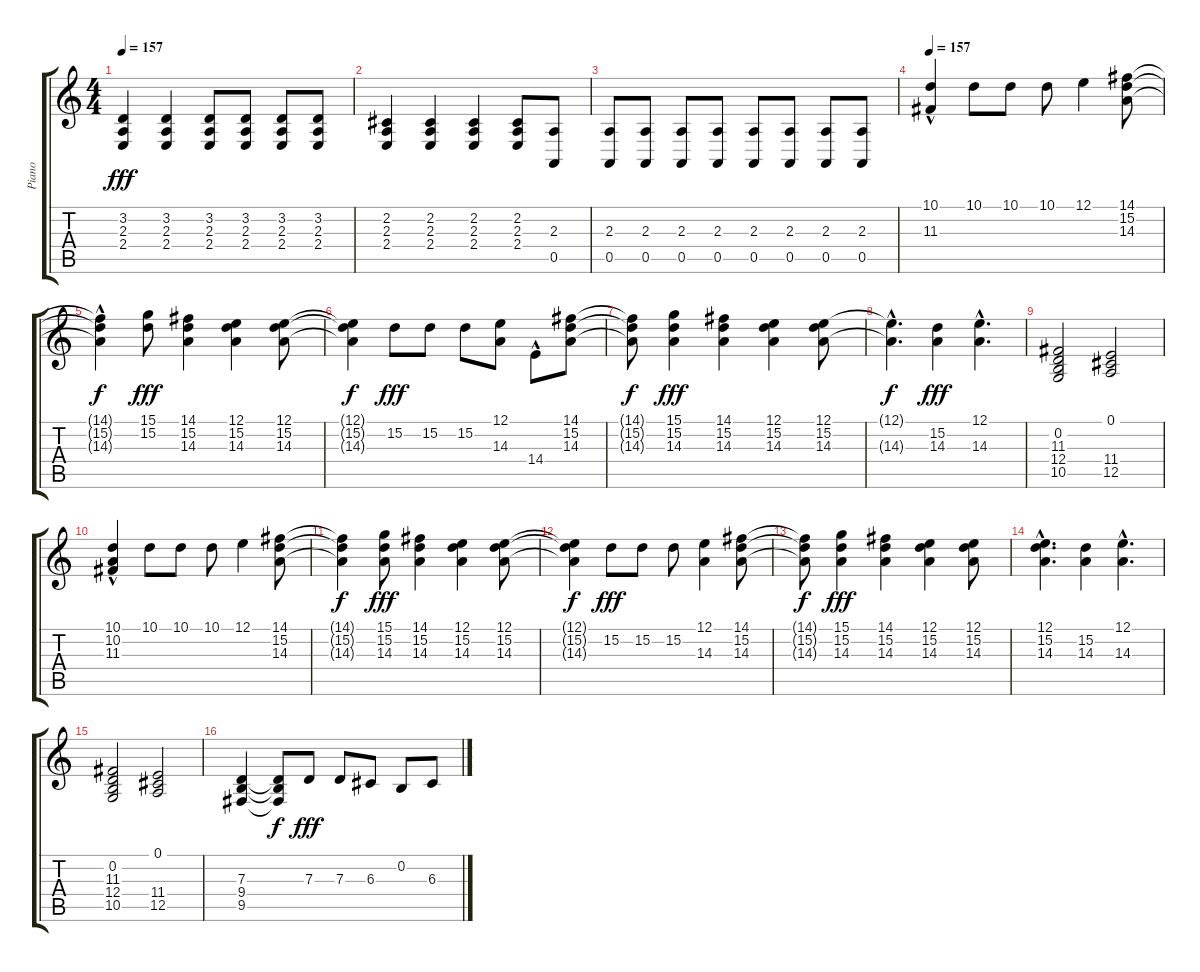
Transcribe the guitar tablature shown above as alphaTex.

\track ("Piano" "Piano") {instrument brightacousticpiano}
\staff {score tabs}
\tuning (E4 B3 G3 D3 A2 E2) {hide}
\ts (4 4)
\tempo 157
\clef g2
\ks c
(3.2 2.3 2.4).4{dy fff} (3.2 2.3 2.4).4 (3.2 2.3 2.4).8 (3.2 2.3 2.4).8 (3.2 2.3 2.4).8 (3.2 2.3 2.4).8 |
(2.2 2.3 2.4).4 (2.2 2.3 2.4).4 (2.2 2.3 2.4).4 (2.2 2.3 2.4).8 (2.3 0.5).8 |
(2.3 0.5).8 (2.3 0.5).8 (2.3 0.5).8 (2.3 0.5).8 (2.3 0.5).8 (2.3 0.5).8 (2.3 0.5).8 (2.3 0.5).8 |
\tempo 157
(10.1 11.3{hac}).4{balance 0} 10.1.8 10.1.8 10.1.8 12.1.4 (14.1 15.2 14.3).8 |
(14.1{t} 15.2{t} 14.3{hac t}).4{dy f} (15.1 15.2).8{dy fff} (14.1 15.2 14.3).4 (12.1 15.2 14.3).4 (12.1 15.2 14.3).8 |
(12.1{t} 15.2{t} 14.3{t}).4{dy f} 15.2.8{dy fff} 15.2.8 15.2.8 (12.1 14.3).8 14.4{hac}.8 (14.1 15.2 14.3).8 |
(14.1{t} 15.2{t} 14.3{t}).8{dy f} (15.1 15.2 14.3).4{dy fff} (14.1 15.2 14.3).4 (12.1 15.2 14.3).4 (12.1 15.2 14.3).8 |
(12.1{hac t} 14.3{hac t}).4{d dy f} (15.2 14.3).4{dy fff} (12.1{hac} 14.3{hac}).4{d} |
(0.2 11.3 12.4 10.5).2 (0.1 11.4 12.5).2 |
(10.1 10.2{hac} 11.3{hac}).4 10.1.8 10.1.8 10.1.8 12.1.4 (14.1 15.2 14.3).8 |
(14.1{t} 15.2{t} 14.3{t}).4{dy f} (15.1 15.2 14.3).8{dy fff} (14.1 15.2 14.3).4 (12.1 15.2 14.3).4 (12.1 15.2 14.3).8 |
(12.1{t} 15.2{t} 14.3{t}).4{dy f} 15.2.8{dy fff} 15.2.8 15.2.8 (12.1 14.3).4 (14.1 15.2 14.3).8 |
(14.1{t} 15.2{t} 14.3{t}).8{dy f} (15.1 15.2 14.3).4{dy fff} (14.1 15.2 14.3).4 (12.1 15.2 14.3).4 (12.1 15.2 14.3).8 |
(12.1{hac} 15.2{hac} 14.3{hac}).4{d} (15.2 14.3).4 (12.1{hac} 14.3{hac}).4{d} |
(0.2 11.3 12.4 10.5).2 (0.1 11.4 12.5).2 |
(7.3 9.4 9.5).4 (7.3{t} 9.4{t} 9.5{t}).8{dy f} 7.3.8{dy fff} 7.3.8 6.3.8 0.2.8 6.3.8
